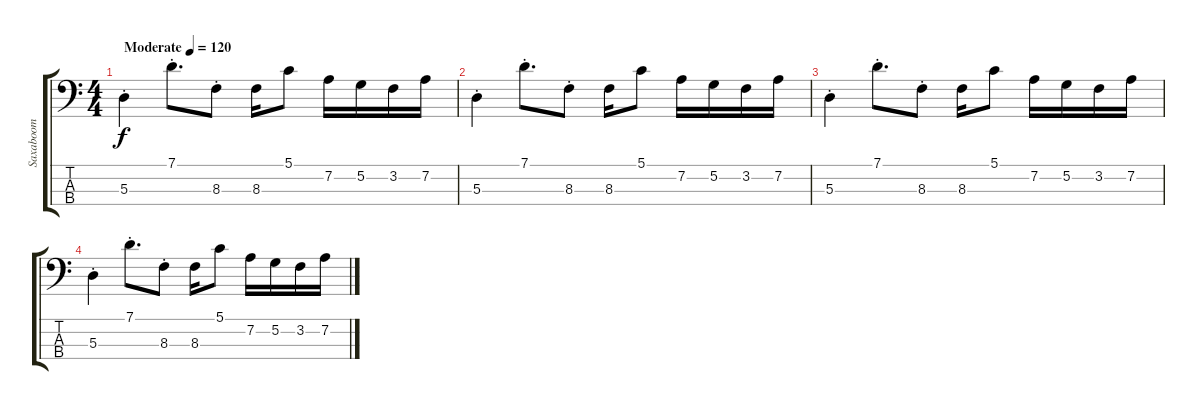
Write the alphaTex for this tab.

\track ("Saxaboom" "Saxaboom") {instrument banjo}
\staff {score tabs}
\tuning (G2 D2 A1 E1) {hide}
\displaytranspose 12
\ts (4 4)
\tempo (120 "Moderate")
\clef f4
\ks c
5.3{st}.4{dy f instrument banjo} 7.1{st}.8{d} 8.3{st}.8 8.3.16 5.1.8 7.2.16 5.2.16 3.2.16 7.2.16 |
5.3{st}.4 7.1{st}.8{d} 8.3{st}.8 8.3.16 5.1.8 7.2.16 5.2.16 3.2.16 7.2.16 |
5.3{st}.4 7.1{st}.8{d} 8.3{st}.8 8.3.16 5.1.8 7.2.16 5.2.16 3.2.16 7.2.16 |
5.3{st}.4 7.1{st}.8{d} 8.3{st}.8 8.3.16 5.1.8 7.2.16 5.2.16 3.2.16 7.2.16
